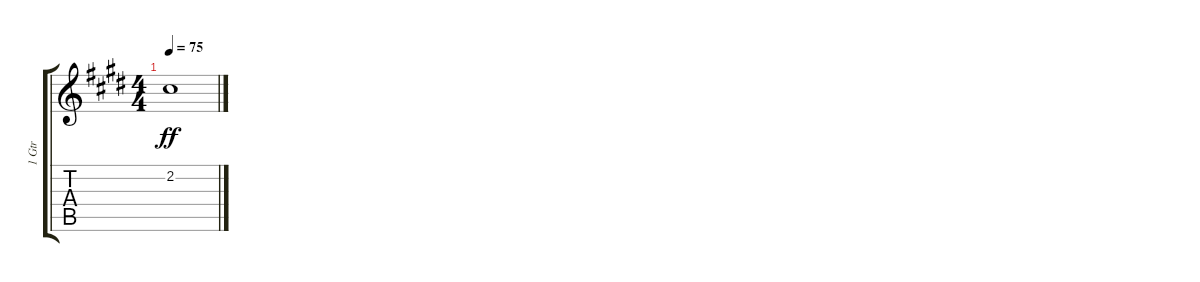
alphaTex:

\track ("1 Gtr" "1 Gtr") {instrument electricguitarjazz}
\staff {score tabs}
\tuning (E4 B3 G3 D3 A2 E2) {hide}
\ts (4 4)
\tempo 75
\clef g2
\ks e
2.2.1{dy ff}
